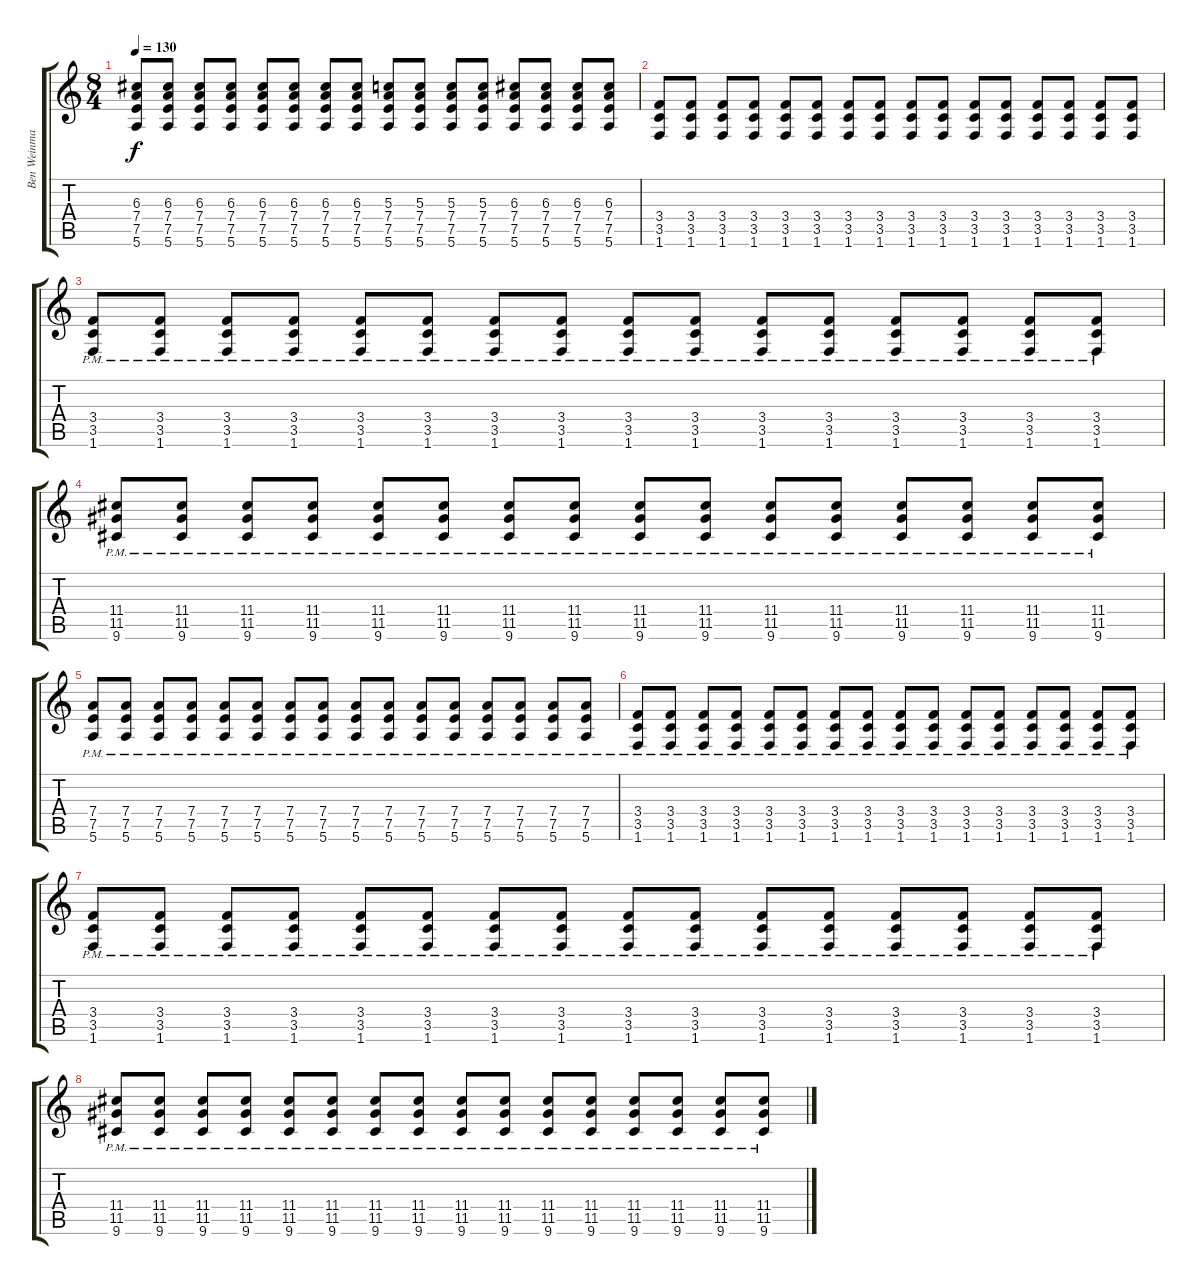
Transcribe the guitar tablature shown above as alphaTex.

\track ("Ben Weinman" "Ben Weinma") {instrument overdrivenguitar}
\staff {score tabs}
\tuning (E4 B3 G3 D3 A2 E2) {hide}
\ts (8 4)
\tempo 130
\clef g2
\ks c
(6.3 7.4 7.5 5.6).8{dy f} (6.3 7.4 7.5 5.6).8 (6.3 7.4 7.5 5.6).8 (6.3 7.4 7.5 5.6).8 (6.3 7.4 7.5 5.6).8 (6.3 7.4 7.5 5.6).8 (6.3 7.4 7.5 5.6).8 (6.3 7.4 7.5 5.6).8 (5.3 7.4 7.5 5.6).8 (5.3 7.4 7.5 5.6).8 (5.3 7.4 7.5 5.6).8 (5.3 7.4 7.5 5.6).8 (6.3 7.4 7.5 5.6).8 (6.3 7.4 7.5 5.6).8 (6.3 7.4 7.5 5.6).8 (6.3 7.4 7.5 5.6).8 |
(3.4 3.5 1.6).8 (3.4 3.5 1.6).8 (3.4 3.5 1.6).8 (3.4 3.5 1.6).8 (3.4 3.5 1.6).8 (3.4 3.5 1.6).8 (3.4 3.5 1.6).8 (3.4 3.5 1.6).8 (3.4 3.5 1.6).8 (3.4 3.5 1.6).8 (3.4 3.5 1.6).8 (3.4 3.5 1.6).8 (3.4 3.5 1.6).8 (3.4 3.5 1.6).8 (3.4 3.5 1.6).8 (3.4 3.5 1.6).8 |
(3.4{pm} 3.5{pm} 1.6{pm}).8 (3.4{pm} 3.5{pm} 1.6{pm}).8 (3.4{pm} 3.5{pm} 1.6{pm}).8 (3.4{pm} 3.5{pm} 1.6{pm}).8 (3.4{pm} 3.5{pm} 1.6{pm}).8 (3.4{pm} 3.5{pm} 1.6{pm}).8 (3.4{pm} 3.5{pm} 1.6{pm}).8 (3.4{pm} 3.5{pm} 1.6{pm}).8 (3.4{pm} 3.5{pm} 1.6{pm}).8 (3.4{pm} 3.5{pm} 1.6{pm}).8 (3.4{pm} 3.5{pm} 1.6{pm}).8 (3.4{pm} 3.5{pm} 1.6{pm}).8 (3.4{pm} 3.5{pm} 1.6{pm}).8 (3.4{pm} 3.5{pm} 1.6{pm}).8 (3.4{pm} 3.5{pm} 1.6{pm}).8 (3.4{pm} 3.5{pm} 1.6{pm}).8 |
(11.4{pm} 11.5{pm} 9.6{pm}).8 (11.4{pm} 11.5{pm} 9.6{pm}).8 (11.4{pm} 11.5{pm} 9.6{pm}).8 (11.4{pm} 11.5{pm} 9.6{pm}).8 (11.4{pm} 11.5{pm} 9.6{pm}).8 (11.4{pm} 11.5{pm} 9.6{pm}).8 (11.4{pm} 11.5{pm} 9.6{pm}).8 (11.4{pm} 11.5{pm} 9.6{pm}).8 (11.4{pm} 11.5{pm} 9.6{pm}).8 (11.4{pm} 11.5{pm} 9.6{pm}).8 (11.4{pm} 11.5{pm} 9.6{pm}).8 (11.4{pm} 11.5{pm} 9.6{pm}).8 (11.4{pm} 11.5{pm} 9.6{pm}).8 (11.4{pm} 11.5{pm} 9.6{pm}).8 (11.4{pm} 11.5{pm} 9.6{pm}).8 (11.4{pm} 11.5{pm} 9.6{pm}).8 |
(7.4{pm} 7.5{pm} 5.6{pm}).8 (7.4{pm} 7.5{pm} 5.6{pm}).8 (7.4{pm} 7.5{pm} 5.6{pm}).8 (7.4{pm} 7.5{pm} 5.6{pm}).8 (7.4{pm} 7.5{pm} 5.6{pm}).8 (7.4{pm} 7.5{pm} 5.6{pm}).8 (7.4{pm} 7.5{pm} 5.6{pm}).8 (7.4{pm} 7.5{pm} 5.6{pm}).8 (7.4{pm} 7.5{pm} 5.6{pm}).8 (7.4{pm} 7.5{pm} 5.6{pm}).8 (7.4{pm} 7.5{pm} 5.6{pm}).8 (7.4{pm} 7.5{pm} 5.6{pm}).8 (7.4{pm} 7.5{pm} 5.6{pm}).8 (7.4{pm} 7.5{pm} 5.6{pm}).8 (7.4{pm} 7.5{pm} 5.6{pm}).8 (7.4{pm} 7.5{pm} 5.6{pm}).8 |
(3.4{pm} 3.5{pm} 1.6{pm}).8 (3.4{pm} 3.5{pm} 1.6{pm}).8 (3.4{pm} 3.5{pm} 1.6{pm}).8 (3.4{pm} 3.5{pm} 1.6{pm}).8 (3.4{pm} 3.5{pm} 1.6{pm}).8 (3.4{pm} 3.5{pm} 1.6{pm}).8 (3.4{pm} 3.5{pm} 1.6{pm}).8 (3.4{pm} 3.5{pm} 1.6{pm}).8 (3.4{pm} 3.5{pm} 1.6{pm}).8 (3.4{pm} 3.5{pm} 1.6{pm}).8 (3.4{pm} 3.5{pm} 1.6{pm}).8 (3.4{pm} 3.5{pm} 1.6{pm}).8 (3.4{pm} 3.5{pm} 1.6{pm}).8 (3.4{pm} 3.5{pm} 1.6{pm}).8 (3.4{pm} 3.5{pm} 1.6{pm}).8 (3.4{pm} 3.5{pm} 1.6{pm}).8 |
(3.4{pm} 3.5{pm} 1.6{pm}).8 (3.4{pm} 3.5{pm} 1.6{pm}).8 (3.4{pm} 3.5{pm} 1.6{pm}).8 (3.4{pm} 3.5{pm} 1.6{pm}).8 (3.4{pm} 3.5{pm} 1.6{pm}).8 (3.4{pm} 3.5{pm} 1.6{pm}).8 (3.4{pm} 3.5{pm} 1.6{pm}).8 (3.4{pm} 3.5{pm} 1.6{pm}).8 (3.4{pm} 3.5{pm} 1.6{pm}).8 (3.4{pm} 3.5{pm} 1.6{pm}).8 (3.4{pm} 3.5{pm} 1.6{pm}).8 (3.4{pm} 3.5{pm} 1.6{pm}).8 (3.4{pm} 3.5{pm} 1.6{pm}).8 (3.4{pm} 3.5{pm} 1.6{pm}).8 (3.4{pm} 3.5{pm} 1.6{pm}).8 (3.4{pm} 3.5{pm} 1.6{pm}).8 |
(11.4{pm} 11.5{pm} 9.6{pm}).8 (11.4{pm} 11.5{pm} 9.6{pm}).8 (11.4{pm} 11.5{pm} 9.6{pm}).8 (11.4{pm} 11.5{pm} 9.6{pm}).8 (11.4{pm} 11.5{pm} 9.6{pm}).8 (11.4{pm} 11.5{pm} 9.6{pm}).8 (11.4{pm} 11.5{pm} 9.6{pm}).8 (11.4{pm} 11.5{pm} 9.6{pm}).8 (11.4{pm} 11.5{pm} 9.6{pm}).8 (11.4{pm} 11.5{pm} 9.6{pm}).8 (11.4{pm} 11.5{pm} 9.6{pm}).8 (11.4{pm} 11.5{pm} 9.6{pm}).8 (11.4{pm} 11.5{pm} 9.6{pm}).8 (11.4{pm} 11.5{pm} 9.6{pm}).8 (11.4{pm} 11.5{pm} 9.6{pm}).8 (11.4{pm} 11.5{pm} 9.6{pm}).8
